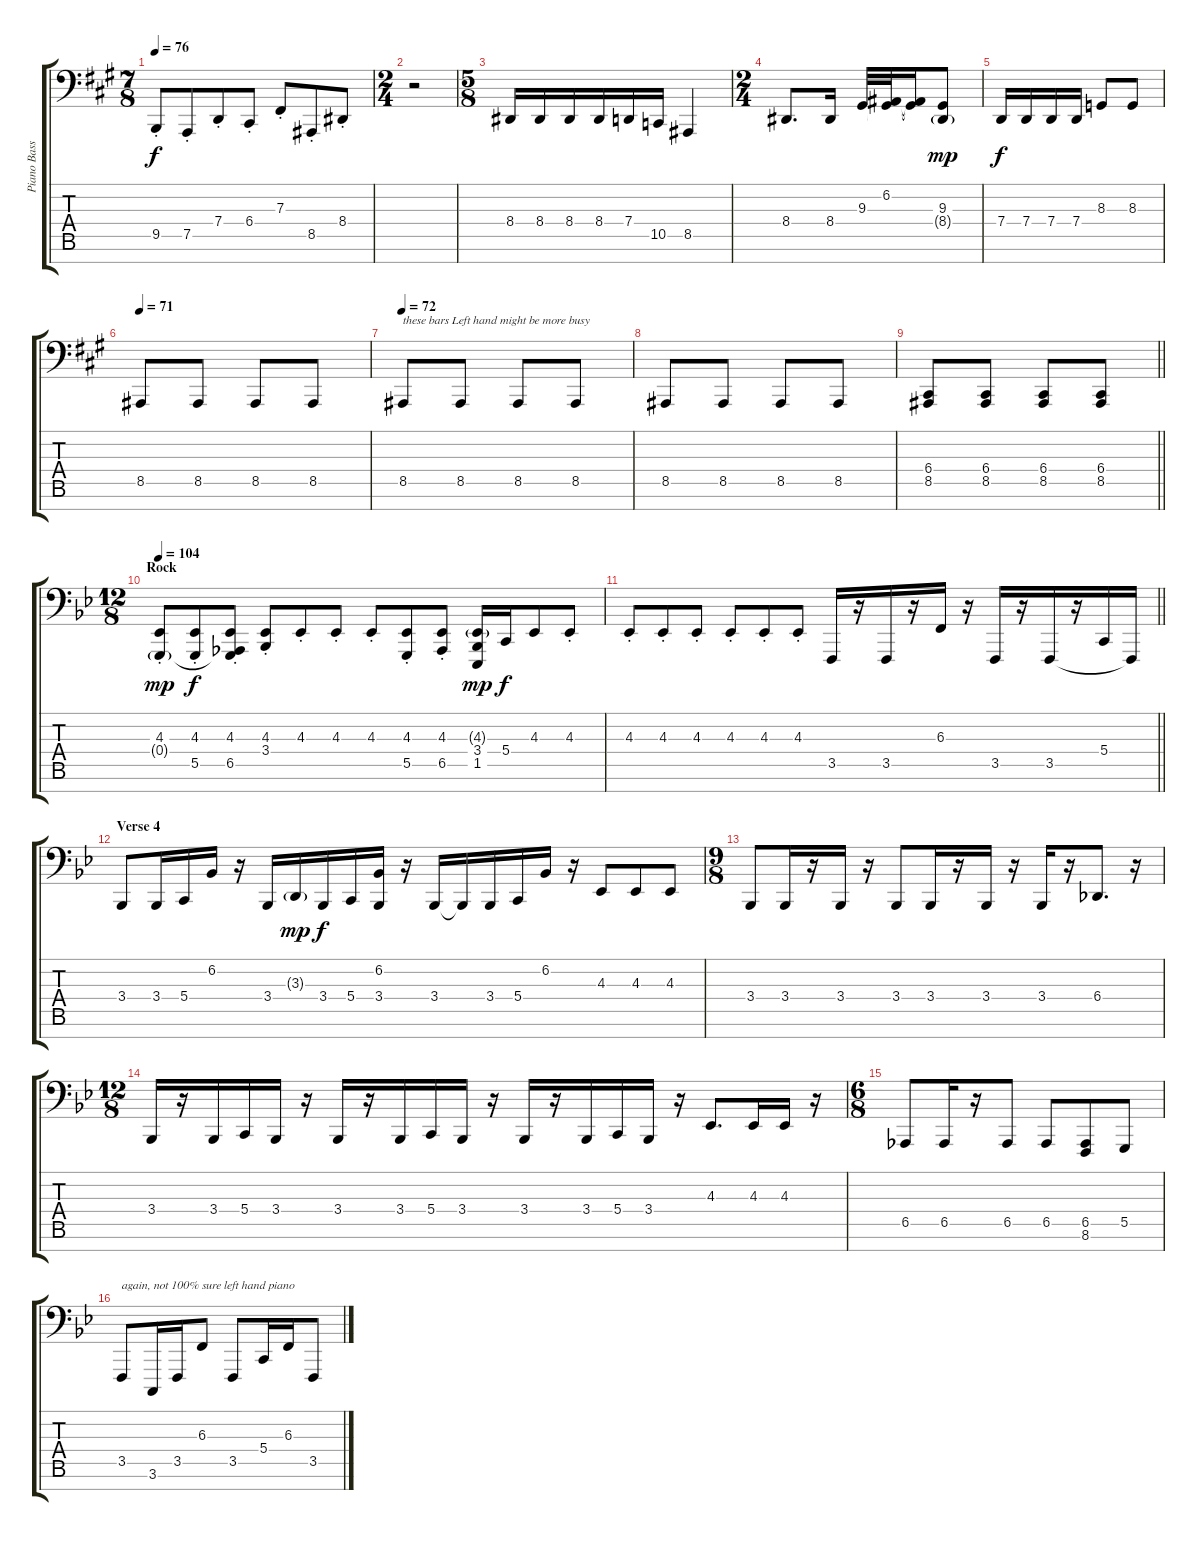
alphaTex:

\track ("Piano Bass notes" "Piano Bass") {instrument acousticgrandpiano}
\staff {score tabs}
\tuning (A2 E2 B1 G1 D1 A0 E0) {hide}
\ts (7 8)
\tempo 76
\clef f4
\ks a
9.5{st}.8{dy f} 7.5{st}.8 7.4{st}.8 6.4{st}.8 7.3{st}.8 8.5{st}.8 8.4{st}.8 |
\ts (2 4)
r.2 |
\ts (5 8)
8.4.16 8.4.16 8.4.16 8.4.16 7.4.16 10.5.16 8.5.4 |
\ts (2 4)
8.4.8{d} 8.4.16 9.3.32 (6.2 9.3{t}).32 (6.2{t} 9.3{t}).16 (9.3 8.4{g}).8{dy mp} |
7.4.16{dy f} 7.4.16 7.4.16 7.4.16 8.3.8 8.3.8 |
\tempo 71
8.5.8 8.5.8 8.5.8 8.5.8 |
\tempo 72
8.5.8{txt "these bars Left hand might be more busy"} 8.5.8 8.5.8 8.5.8 |
8.5.8 8.5.8 8.5.8 8.5.8 |
\barLineRight lightlight
(6.4 8.5).8 (6.4 8.5).8 (6.4 8.5).8 (6.4 8.5).8 |
\ts (12 8)
\section ("" "Rock")
\tempo 105
\tempo 104
\ks bb
(4.3{st} 0.4{g}).8{dy mp} (4.3{st} 5.5).8{dy f} (4.3{st} 0.4{t} 6.5).8 (4.3{st} 3.4).8 4.3{st}.8 4.3{st}.8 4.3{st}.8 (4.3{st} 5.5).8 (4.3{st} 6.5).8 (4.3{g} 3.4 1.5).16{dy mp} 5.4.16{dy f} 4.3.8 4.3{st}.8 |
\barLineRight lightlight
4.3{st}.8 4.3{st}.8 4.3{st}.8 4.3{st}.8 4.3{st}.8 4.3{st}.8 3.5.16 r.16 3.5.16 r.16 6.3.16 r.16 3.5.16 r.16 3.5.16 r.16 5.4.16 3.5{t}.16 |
\section ("" "Verse 4")
3.4.8 3.4.16 5.4.16 6.2.16 r.16 3.4.16 3.3{g}.16{dy mp} 3.4.16{dy f} 5.4.16 (6.2 3.4).16 r.16 3.4.16 3.4{t}.16 3.4.16 5.4.16 6.2.16 r.16 4.3.8 4.3.8 4.3.8 |
\ts (9 8)
3.4.8 3.4.16 r.16 3.4.16 r.16 3.4.8 3.4.16 r.16 3.4.16 r.16 3.4.16 r.16 6.4.8{d} r.16 |
\ts (12 8)
3.4.16 r.16 3.4.16 5.4.16 3.4.16 r.16 3.4.16 r.16 3.4.16 5.4.16 3.4.16 r.16 3.4.16 r.16 3.4.16 5.4.16 3.4.16 r.16 4.3.8{d} 4.3.16 4.3.16 r.16 |
\ts (6 8)
6.5.8 6.5.16 r.16 6.5.8 6.5.8 (6.5 8.6).8 5.5.8 |
3.5.8{txt "again, not 100% sure left hand piano"} 3.6.16 3.5.16 6.3.8 3.5.8 5.4.16 6.3.16 3.5.8
